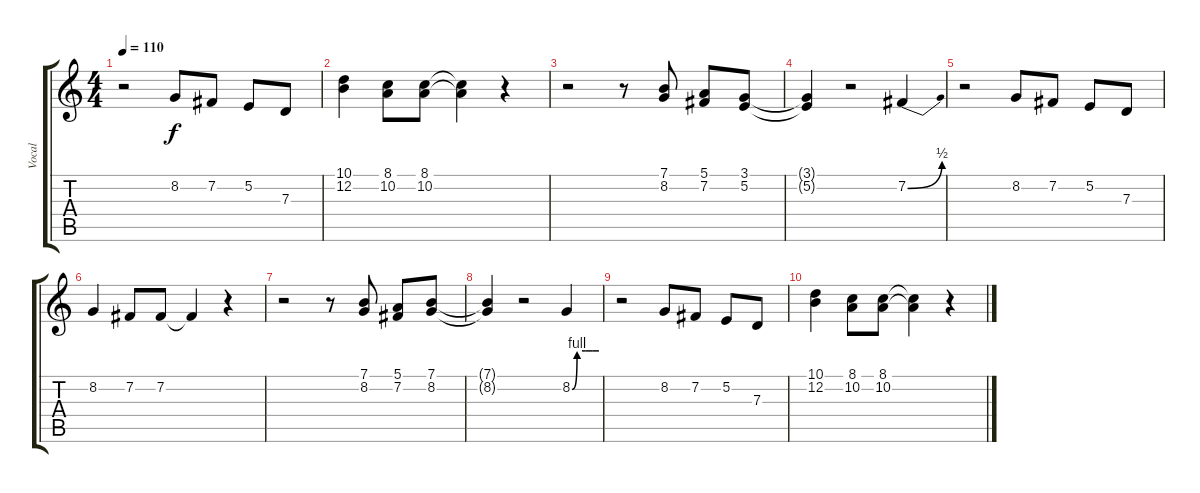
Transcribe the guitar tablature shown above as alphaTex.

\track ("Vocal" "Vocal") {instrument lead6voice}
\staff {score tabs}
\tuning (E4 B3 G3 D3 A2 E2) {hide}
\ts (4 4)
\tempo 110
\clef g2
\ks c
r.2{dy f} 8.2.8 7.2.8 5.2.8 7.3.8 |
(10.1 12.2).4 (8.1 10.2).8 (8.1 10.2).8 (8.1{t} 10.2{t}).4 r.4 |
r.2 r.8 (7.1 8.2).8 (5.1 7.2).8 (3.1 5.2).8 |
(3.1{t} 5.2{t}).4 r.2 7.2{be (bend 0 0 60 2)}.4 |
r.2 8.2.8 7.2.8 5.2.8 7.3.8 |
8.2.4 7.2.8 7.2.8 7.2{t}.4 r.4 |
r.2 r.8 (7.1 8.2).8 (5.1 7.2).8 (7.1 8.2).8 |
(7.1{t} 8.2{t}).4 r.2 8.2{be (custom 0 0 11 4 30 4 45 4 60 4)}.4 |
r.2 8.2.8 7.2.8 5.2.8 7.3.8 |
(10.1 12.2).4 (8.1 10.2).8 (8.1 10.2).8 (8.1{t} 10.2{t}).4 r.4
